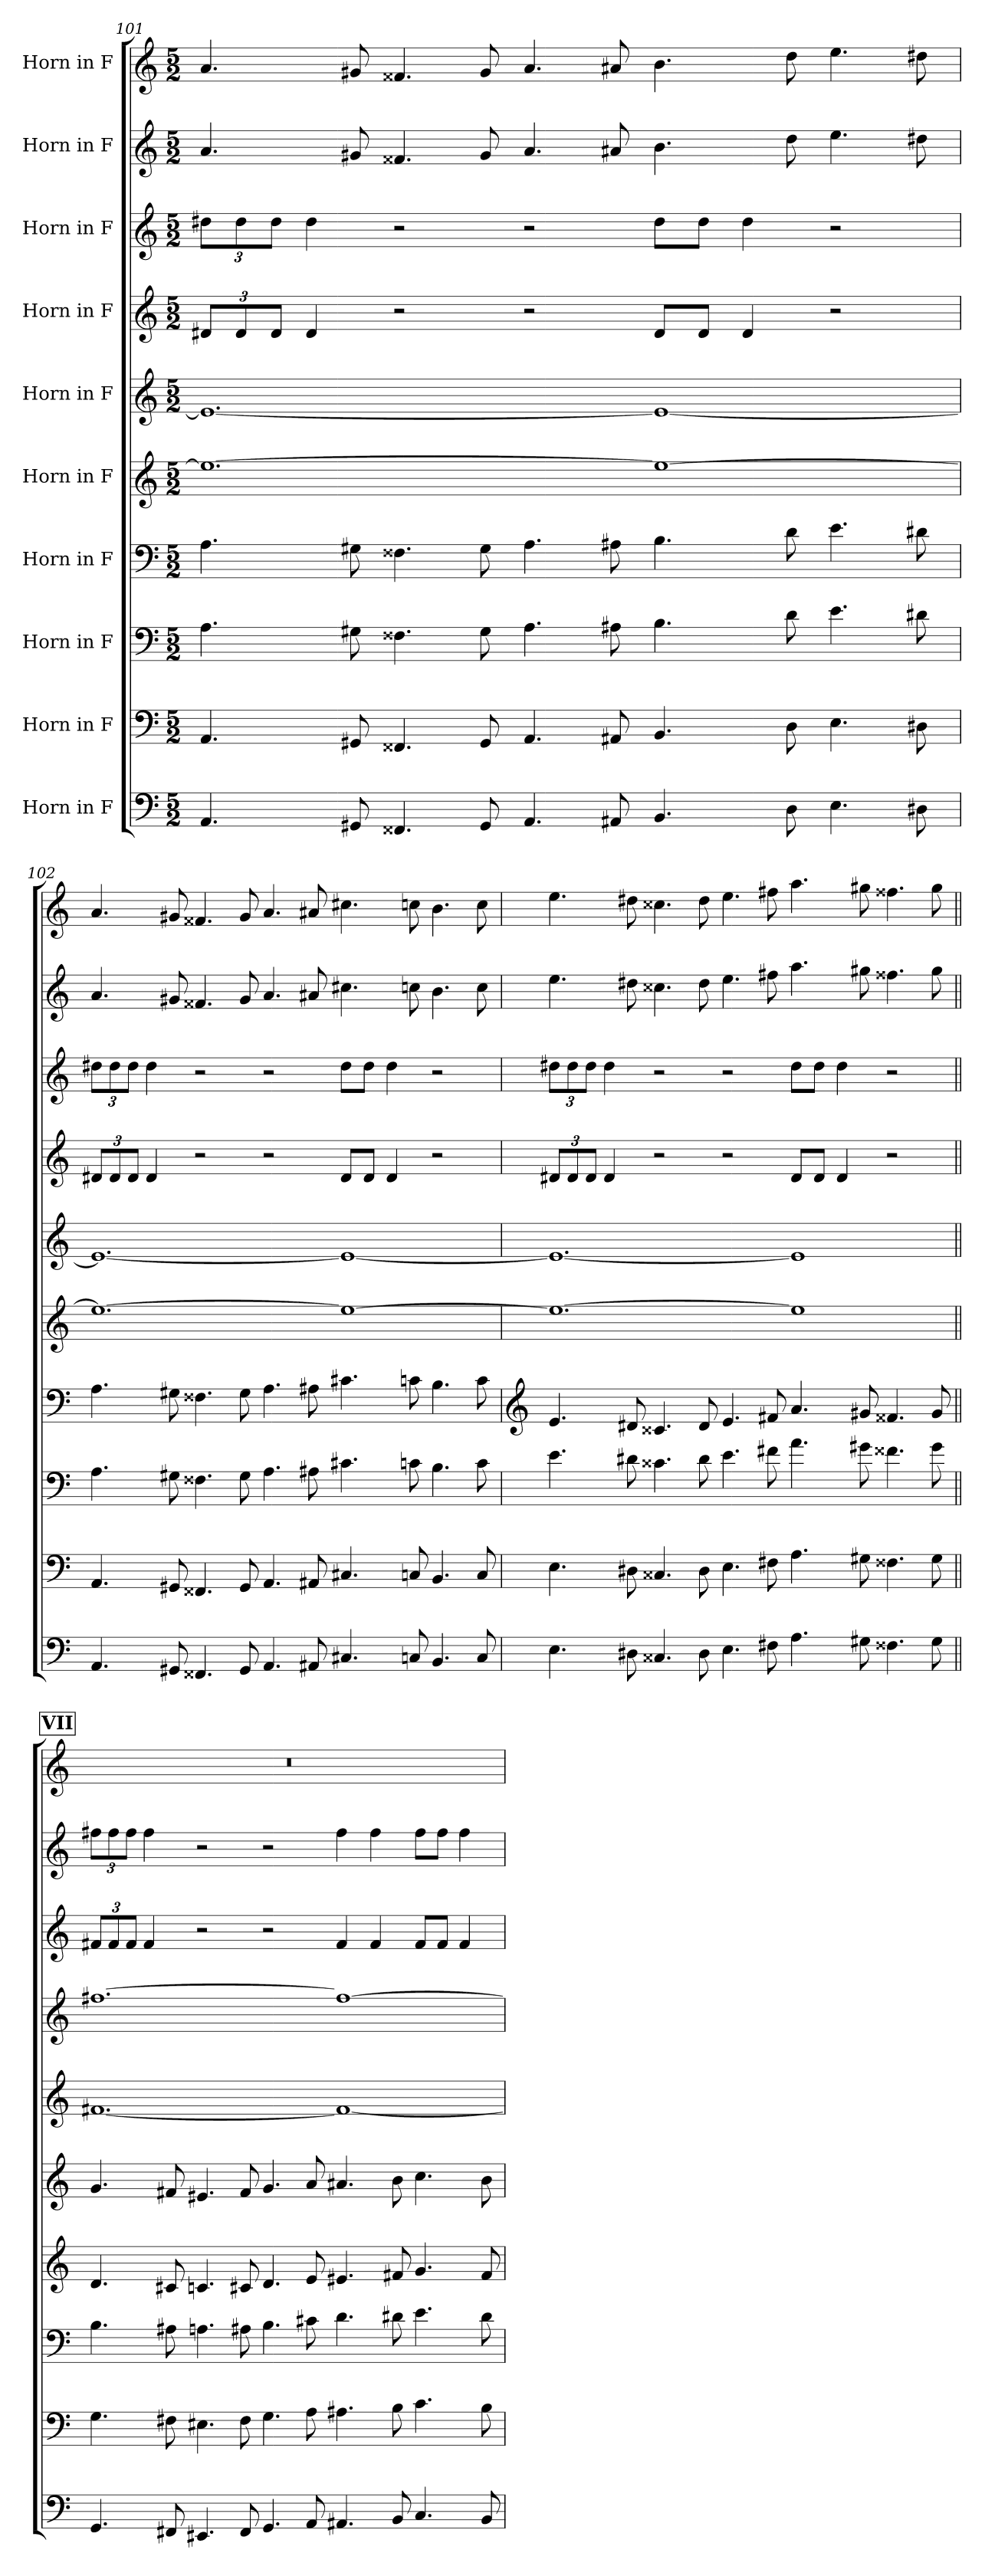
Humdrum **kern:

**kern	**kern	**kern	**kern	**kern	**kern	**kern	**kern	**kern	**kern
*part10	*part9	*part8	*part7	*part6	*part5	*part4	*part3	*part2	*part1
*staff10	*staff9	*staff8	*staff7	*staff6	*staff5	*staff4	*staff3	*staff2	*staff1
*I"Horn in F	*I"Horn in F	*I"Horn in F	*I"Horn in F	*I"Horn in F	*I"Horn in F	*I"Horn in F	*I"Horn in F	*I"Horn in F	*I"Horn in F
*clefF4	*clefF4	*clefF4	*clefF4	*clefG2	*clefG2	*clefG2	*clefG2	*clefG2	*clefG2
*ITrd4c7	*ITrd4c7	*ITrd4c7	*ITrd4c7	*ITrd4c7	*ITrd4c7	*ITrd4c7	*ITrd4c7	*ITrd4c7	*ITrd4c7
*k[b-]	*k[b-]	*k[b-]	*k[b-]	*k[b-]	*k[b-]	*k[b-]	*k[b-]	*k[b-]	*k[b-]
*M5/2	*M5/2	*M5/2	*M5/2	*M5/2	*M5/2	*M5/2	*M5/2	*M5/2	*M5/2
*	*	*	*	*	*	*Xbrackettup	*Xbrackettup	*	*
=101	=101	=101	=101	=101	=101	=101	=101	=101	=101
4.DD/	4.DD/	4.D\	4.D\	1.a-_	1.A-_	12G#X/L	12g#X\L	4.d/	4.d/
.	.	.	.	.	.	12G#/	12g#\	.	.
.	.	.	.	.	.	12G#/J	12g#\J	.	.
.	.	.	.	.	.	4G#/	4g#\	.	.
8CC#X/	8CC#X/	8C#X\	8C#X\	.	.	.	.	8c#X/	8c#X/
4.BBB#X/	4.BBB#X/	4.BB#X\	4.BB#X\	.	.	2r	2r	4.B#X/	4.B#X/
8CC#/	8CC#/	8C#\	8C#\	.	.	.	.	8c#/	8c#/
4.DD/	4.DD/	4.D\	4.D\	.	.	2r	2r	4.d/	4.d/
8DD#X/	8DD#X/	8D#X\	8D#X\	.	.	.	.	8d#X/	8d#X/
4.EE/	4.EE/	4.E\	4.E\	1a-_	1A-_	8G#/L	8g#\L	4.e\	4.e\
.	.	.	.	.	.	8G#/J	8g#\J	.	.
.	.	.	.	.	.	4G#/	4g#\	.	.
8GG\	8GG\	8G\	8G\	.	.	.	.	8g\	8g\
4.AA\	4.AA\	4.A\	4.A\	.	.	2r	2r	4.a\	4.a\
8GG#X\	8GG#X\	8G#X\	8G#X\	.	.	.	.	8g#X\	8g#X\
=102	=102	=102	=102	=102	=102	=102	=102	=102	=102
4.DD/	4.DD/	4.D\	4.D\	1.a-_	1.A-_	12G#X/L	12g#X\L	4.d/	4.d/
.	.	.	.	.	.	12G#/	12g#\	.	.
.	.	.	.	.	.	12G#/J	12g#\J	.	.
.	.	.	.	.	.	4G#/	4g#\	.	.
8CC#X/	8CC#X/	8C#X\	8C#X\	.	.	.	.	8c#X/	8c#X/
4.BBB#X/	4.BBB#X/	4.BB#X\	4.BB#X\	.	.	2r	2r	4.B#X/	4.B#X/
8CC#/	8CC#/	8C#\	8C#\	.	.	.	.	8c#/	8c#/
4.DD/	4.DD/	4.D\	4.D\	.	.	2r	2r	4.d/	4.d/
8DD#X/	8DD#X/	8D#X\	8D#X\	.	.	.	.	8d#X/	8d#X/
4.FF#X/	4.FF#X/	4.F#X\	4.F#X\	1a-_	1A-_	8G#/L	8g#\L	4.f#X\	4.f#X\
.	.	.	.	.	.	8G#/J	8g#\J	.	.
.	.	.	.	.	.	4G#/	4g#\	.	.
8FFn/	8FFn/	8Fn\	8Fn\	.	.	.	.	8fn\	8fn\
4.EE/	4.EE/	4.E\	4.E\	.	.	2r	2r	4.e\	4.e\
8FF/	8FF/	8F\	8F\	.	.	.	.	8f\	8f\
!!LO:PB:g=z
=103	=103	=103	=103	=103	=103	=103	=103	=103	=103
*	*	*	*clefG2	*	*	*	*	*	*
4.AA\	4.AA\	4.A\	4.A/	1.a-_	1.A-_	12G#X/L	12g#X\L	4.a\	4.a\
.	.	.	.	.	.	12G#/	12g#\	.	.
.	.	.	.	.	.	12G#/J	12g#\J	.	.
.	.	.	.	.	.	4G#/	4g#\	.	.
8GG#X\	8GG#X\	8G#X\	8G#X/	.	.	.	.	8g#X\	8g#X\
4.FF##X/	4.FF##X/	4.F##X\	4.F##X/	.	.	2r	2r	4.f##X\	4.f##X\
8GG#\	8GG#\	8G#\	8G#/	.	.	.	.	8g#\	8g#\
4.AA\	4.AA\	4.A\	4.A/	.	.	2r	2r	4.a\	4.a\
8BBn\	8BBn\	8Bn\	8Bn/	.	.	.	.	8bn\	8bn\
4.D\	4.D\	4.d\	4.d/	1a-]	1A-]	8G#/L	8g#\L	4.dd\	4.dd\
.	.	.	.	.	.	8G#/J	8g#\J	.	.
.	.	.	.	.	.	4G#/	4g#\	.	.
8C#X\	8C#X\	8c#X\	8c#X/	.	.	.	.	8cc#X\	8cc#X\
4.BB#X\	4.BB#X\	4.B#X\	4.B#X/	.	.	2r	2r	4.b#X\	4.b#X\
8C#\	8C#\	8c#\	8c#/	.	.	.	.	8cc#\	8cc#\
!!LO:REH:place=s1:a:B:fs=14:t=VII
=104||	=104||	=104||	=104||	=104||	=104||	=104||	=104||	=104||	=104||
*	*	*	*	*	*	*	*	*Xbrackettup	*
4.CC/	4.C\	4.E\	4.G/	4.c/	[1.Bn	[1.bn	12Bn/L	12bn\L	2%5r
.	.	.	.	.	.	.	12B/	12b\	.
.	.	.	.	.	.	.	12B/J	12b\J	.
.	.	.	.	.	.	.	4B/	4b\	.
8BBBn/	8BBn\	8D#X\	8F#X/	8Bn/	.	.	.	.	.
4.AAA#X/	4.AA#X\	4.Dn\	4.Fn/	4.A#X/	.	.	2r	2r	.
8BBB/	8BB\	8D#X\	8F#X/	8B/	.	.	.	.	.
4.CC/	4.C\	4.E\	4.G/	4.c/	.	.	2r	2r	.
8DD/	8D\	8F#X\	8A/	8d/	.	.	.	.	.
4.DD#X/	4.D#X\	4.G\	4.A#X/	4.d#X/	1B_	1b_	4B/	4b\	.
.	.	.	.	.	.	.	4B/	4b\	.
8EE/	8E\	8G#X\	8Bn/	8e\	.	.	.	.	.
4.FF/	4.F\	4.A\	4.c/	4.f\	.	.	8B/L	8b\L	.
.	.	.	.	.	.	.	8B/J	8b\J	.
.	.	.	.	.	.	.	4B/	4b\	.
8EE/	8E\	8G#\	8B/	8e\	.	.	.	.	.
=	=	=	=	=	=	=	=	=	=
*-	*-	*-	*-	*-	*-	*-	*-	*-	*-
